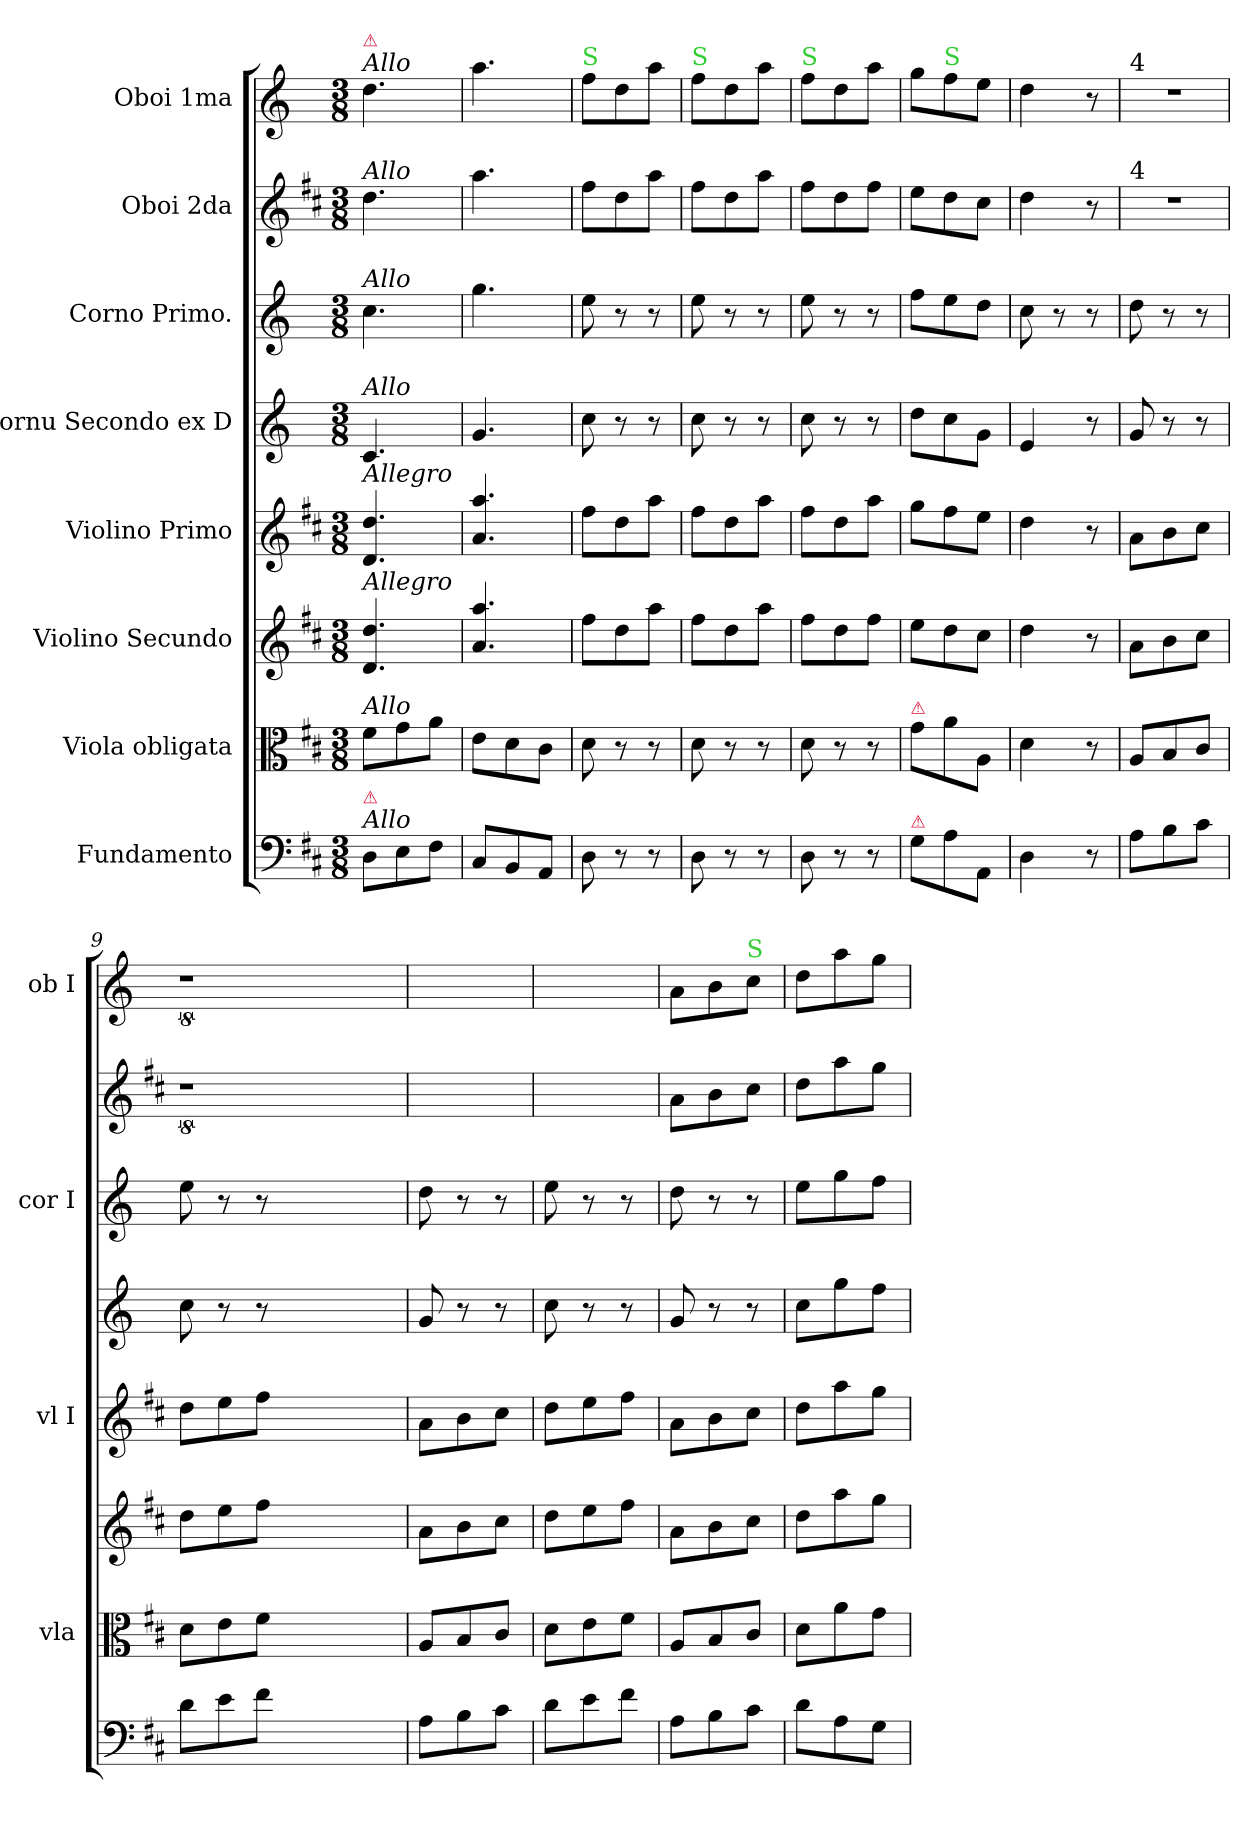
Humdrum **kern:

**kern	**kern	**kern	**kern	**kern	**kern	**kern	**kern
*part8	*part7	*part6	*part5	*part4	*part3	*part2	*part1
*staff8	*staff7	*staff6	*staff5	*staff4	*staff3	*staff2	*staff1
*I"Fundamento	*I"Viola obligata	*I"Violino Secundo	*I"Violino Primo	*I"Cornu Secondo ex D	*I"Corno Primo.	*I"Oboi 2da	*I"Oboi 1ma
*	*I'vla	*	*I'vl I	*	*I'cor I	*	*I'ob I
*clefF4	*clefC3	*clefG2	*clefG2	*clefG2	*clefG2	*clefG2	*clefG2
*	*	*	*	*ITrd6c10	*ITrd6c10	*	*
*k[f#c#]	*k[f#c#]	*k[f#c#]	*k[f#c#]	*k[f#c#]	*k[f#c#]	*k[f#c#]	*k[]
*M3/8	*M3/8	*M3/8	*M3/8	*M3/8	*M3/8	*M3/8	*M3/8
=1	=1	=1	=1	=1	=1	=1	=1
!	!	!	!	!	!	!	!LO:TX:a:i:t=Allo
!	!	!	!	!	!	!	!LO:TX:a:color=crimson:t=⚠
!	!	!	!	!	!	!LO:TX:a:i:t=Allo	!
!	!	!	!	!	!LO:TX:a:i:t=Allo	!	!
!	!	!	!	!LO:TX:a:i:t=Allo	!	!	!
!	!	!	!LO:TX:a:i:t=Allegro	!	!	!	!
!	!	!LO:TX:a:i:t=Allegro	!	!	!	!	!
!	!LO:TX:a:i:t=Allo	!	!	!	!	!	!
!LO:TX:a:i:t=Allo	!	!	!	!	!	!	!
!LO:TX:a:color=crimson:t=⚠	!	!	!	!	!	!	!
8D\L	8f#\L	4.d/ 4.dd/	4.d/ 4.dd/	4.D/	4.d\	4.dd\	4.dd\
8E\	8g\	.	.	.	.	.	.
8F#\J	8a\J	.	.	.	.	.	.
=2	=2	=2	=2	=2	=2	=2	=2
8C#/L	8e\L	4.a/ 4.aa/	4.a/ 4.aa/	4.A/	4.a\	4.aa\	4.aa\
8BB/	8d\	.	.	.	.	.	.
8AA/J	8c#\J	.	.	.	.	.	.
=3	=3	=3	=3	=3	=3	=3	=3
!	!	!	!	!	!	!	!LO:TX:a:color=limegreen:t=S
8D\	8d\	8ff#\L	8ff#\L	8d\	8f#\	8ff#\L	8ff\L
8r	8r	8dd\	8dd\	8r	8r	8dd\	8dd\
8r	8r	8aa\J	8aa\J	8r	8r	8aa\J	8aa\J
=4	=4	=4	=4	=4	=4	=4	=4
!	!	!	!	!	!	!	!LO:TX:a:color=limegreen:t=S
8D\	8d\	8ff#\L	8ff#\L	8d\	8f#\	8ff#\L	8ff\L
8r	8r	8dd\	8dd\	8r	8r	8dd\	8dd\
8r	8r	8aa\J	8aa\J	8r	8r	8aa\J	8aa\J
=5	=5	=5	=5	=5	=5	=5	=5
!	!	!	!	!	!	!	!LO:TX:a:color=limegreen:t=S
8D\	8d\	8ff#\L	8ff#\L	8d\	8f#\	8ff#\L	8ff\L
8r	8r	8dd\	8dd\	8r	8r	8dd\	8dd\
8r	8r	8ff#\J	8aa\J	8r	8r	8ff#\J	8aa\J
=6	=6	=6	=6	=6	=6	=6	=6
!	!LO:TX:a:color=crimson:t=⚠	!	!	!	!	!	!
!LO:TX:a:color=crimson:t=⚠	!	!	!	!	!	!	!
8G\L	8g\L	8ee\L	8gg\L	8e\L	8g\L	8ee\L	8gg\L
!	!	!	!	!	!	!	!LO:TX:a:color=limegreen:t=S
8A\	8a\	8dd\	8ff#\	8d\	8f#\	8dd\	8ff\
8AA/J	8A/J	8cc#\J	8ee\J	8A\J	8e\J	8cc#\J	8ee\J
=7	=7	=7	=7	=7	=7	=7	=7
4D\	4d\	4dd\	4dd\	4F#/	8d\	4dd\	4dd\
.	.	.	.	.	8r	.	.
8r	8r	8r	8r	8r	8r	8r	8r
=8	=8	=8	=8	=8	=8	=8	=8
!	!	!	!	!	!	!	!LO:TX:a:t=4
!	!	!	!	!	!	!LO:TX:a:t=4	!
8A\L	8A/L	8a\L	8a\L	8A/	8e\	4.r	4.r
8B\	8B/	8b\	8b\	8r	8r	.	.
8c#\J	8c#/J	8cc#\J	8cc#\J	8r	8r	.	.
=9	=9	=9	=9	=9	=9	=9	=9
8d\L	8d\L	8dd\L	8dd\L	8d\	8f#\	8%9r	8%9r
8e\	8e\	8ee\	8ee\	8r	8r	.	.
8f#\J	8f#\J	8ff#\J	8ff#\J	8r	8r	.	.
2.ryy	2.ryy	2.ryy	2.ryy	2.ryy	2.ryy	.	.
=10	=10	=10	=10	=10	=10	=10	=10
8A\L	8A/L	8a\L	8a\L	8A/	8e\	4.ryy	4.ryy
8B\	8B/	8b\	8b\	8r	8r	.	.
8c#\J	8c#/J	8cc#\J	8cc#\J	8r	8r	.	.
=11	=11	=11	=11	=11	=11	=11	=11
8d\L	8d\L	8dd\L	8dd\L	8d\	8f#\	4.ryy	4.ryy
8e\	8e\	8ee\	8ee\	8r	8r	.	.
8f#\J	8f#\J	8ff#\J	8ff#\J	8r	8r	.	.
=12	=12	=12	=12	=12	=12	=12	=12
8A\L	8A/L	8a\L	8a\L	8A/	8e\	8a\L	8a\L
8B\	8B/	8b\	8b\	8r	8r	8b\	8b\
!	!	!	!	!	!	!	!LO:TX:a:color=limegreen:t=S
8c#\J	8c#/J	8cc#\J	8cc#\J	8r	8r	8cc#\J	8cc\J
=13	=13	=13	=13	=13	=13	=13	=13
8d\L	8d\L	8dd\L	8dd\L	8d\L	8f#\L	8dd\L	8dd\L
8A\	8a\	8aa\	8aa\	8a\	8a\	8aa\	8aa\
8G\J	8g\J	8gg\J	8gg\J	8g\J	8g\J	8gg\J	8gg\J
=	=	=	=	=	=	=	=
*-	*-	*-	*-	*-	*-	*-	*-
